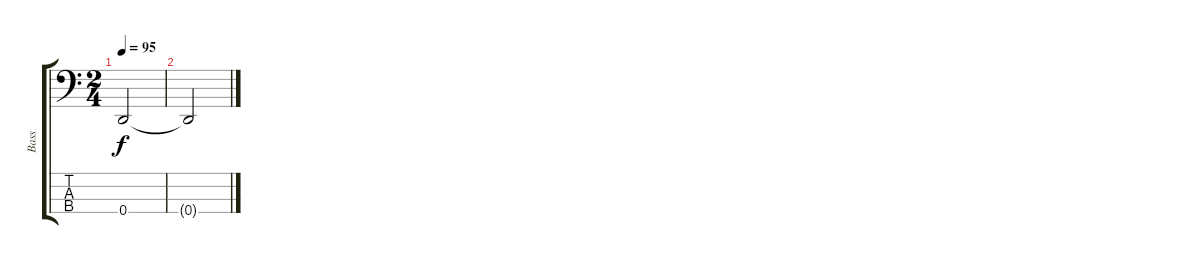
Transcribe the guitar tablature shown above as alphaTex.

\track ("Bass" "Bass") {instrument electricbasspick}
\staff {score tabs}
\tuning (G2 D2 A1 D1) {hide}
\ts (2 4)
\tempo 95
\clef f4
\ks c
0.4.2{dy f} |
0.4{t}.2
